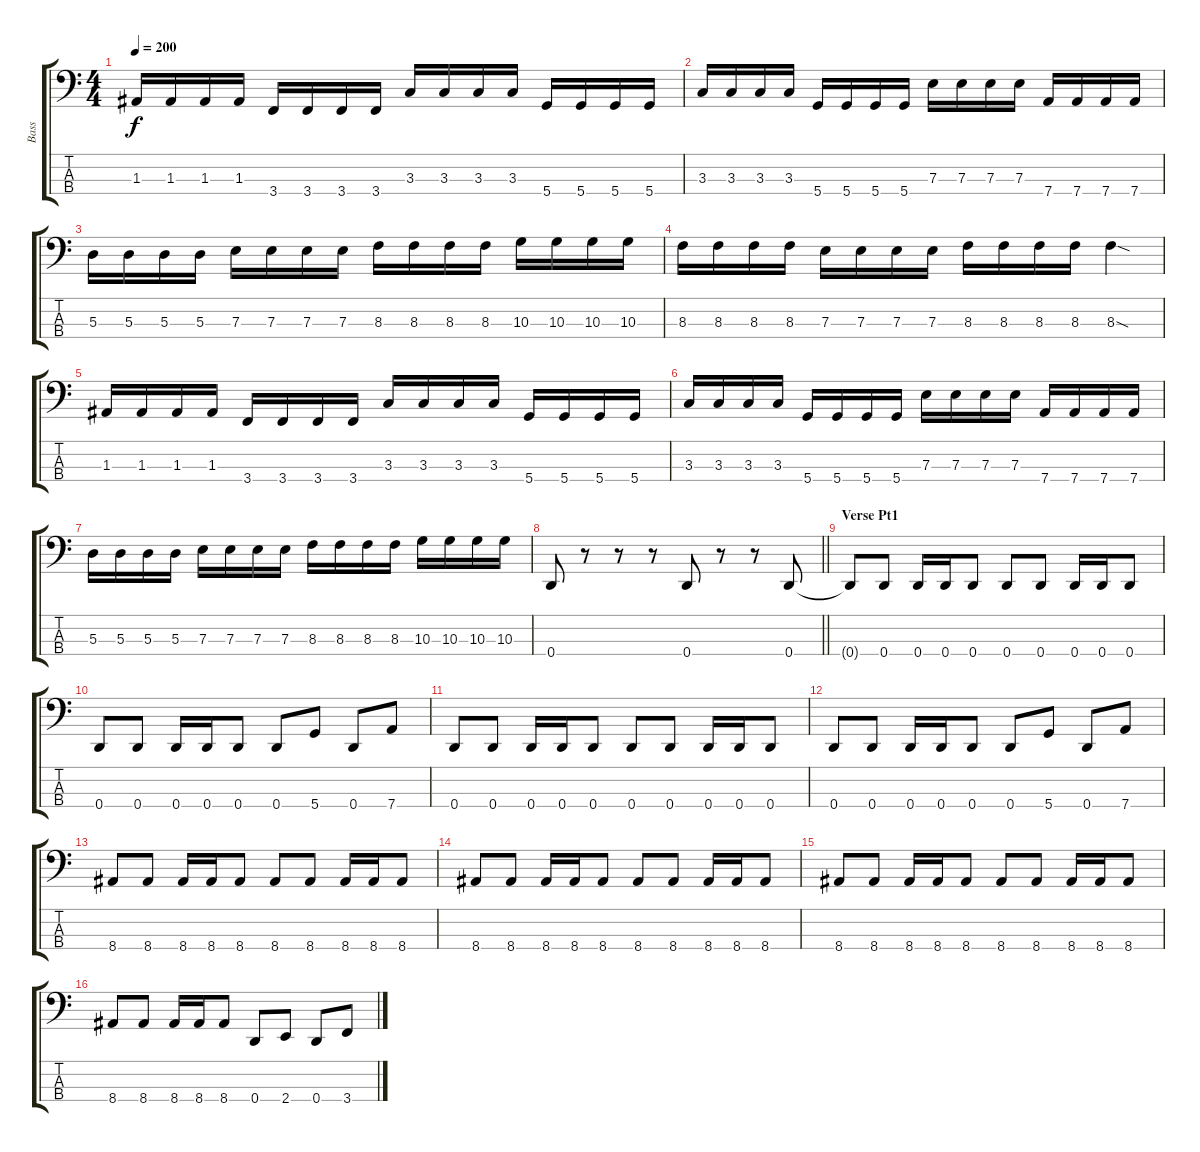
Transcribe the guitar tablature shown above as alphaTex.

\track ("Bass" "Bass") {instrument electricbasspick}
\staff {score tabs}
\tuning (G2 D2 A1 D1) {hide}
\ts (4 4)
\tempo 200
\clef f4
\ks c
1.3.16{dy f} 1.3.16 1.3.16 1.3.16 3.4.16 3.4.16 3.4.16 3.4.16 3.3.16 3.3.16 3.3.16 3.3.16 5.4.16 5.4.16 5.4.16 5.4.16 |
3.3.16 3.3.16 3.3.16 3.3.16 5.4.16 5.4.16 5.4.16 5.4.16 7.3.16 7.3.16 7.3.16 7.3.16 7.4.16 7.4.16 7.4.16 7.4.16 |
5.3.16 5.3.16 5.3.16 5.3.16 7.3.16 7.3.16 7.3.16 7.3.16 8.3.16 8.3.16 8.3.16 8.3.16 10.3.16 10.3.16 10.3.16 10.3.16 |
8.3.16 8.3.16 8.3.16 8.3.16 7.3.16 7.3.16 7.3.16 7.3.16 8.3.16 8.3.16 8.3.16 8.3.16 8.3{sod}.4 |
1.3.16 1.3.16 1.3.16 1.3.16 3.4.16 3.4.16 3.4.16 3.4.16 3.3.16 3.3.16 3.3.16 3.3.16 5.4.16 5.4.16 5.4.16 5.4.16 |
3.3.16 3.3.16 3.3.16 3.3.16 5.4.16 5.4.16 5.4.16 5.4.16 7.3.16 7.3.16 7.3.16 7.3.16 7.4.16 7.4.16 7.4.16 7.4.16 |
5.3.16 5.3.16 5.3.16 5.3.16 7.3.16 7.3.16 7.3.16 7.3.16 8.3.16 8.3.16 8.3.16 8.3.16 10.3.16 10.3.16 10.3.16 10.3.16 |
\barLineRight lightlight
0.4.8 r.8 r.8 r.8 0.4.8 r.8 r.8 0.4.8 |
\section ("" "Verse Pt1")
0.4{t}.8 0.4.8 0.4.16 0.4.16 0.4.8 0.4.8 0.4.8 0.4.16 0.4.16 0.4.8 |
0.4.8 0.4.8 0.4.16 0.4.16 0.4.8 0.4.8 5.4.8 0.4.8 7.4.8 |
0.4.8 0.4.8 0.4.16 0.4.16 0.4.8 0.4.8 0.4.8 0.4.16 0.4.16 0.4.8 |
0.4.8 0.4.8 0.4.16 0.4.16 0.4.8 0.4.8 5.4.8 0.4.8 7.4.8 |
8.4.8 8.4.8 8.4.16 8.4.16 8.4.8 8.4.8 8.4.8 8.4.16 8.4.16 8.4.8 |
8.4.8 8.4.8 8.4.16 8.4.16 8.4.8 8.4.8 8.4.8 8.4.16 8.4.16 8.4.8 |
8.4.8 8.4.8 8.4.16 8.4.16 8.4.8 8.4.8 8.4.8 8.4.16 8.4.16 8.4.8 |
8.4.8 8.4.8 8.4.16 8.4.16 8.4.8 0.4.8 2.4.8 0.4.8 3.4.8
